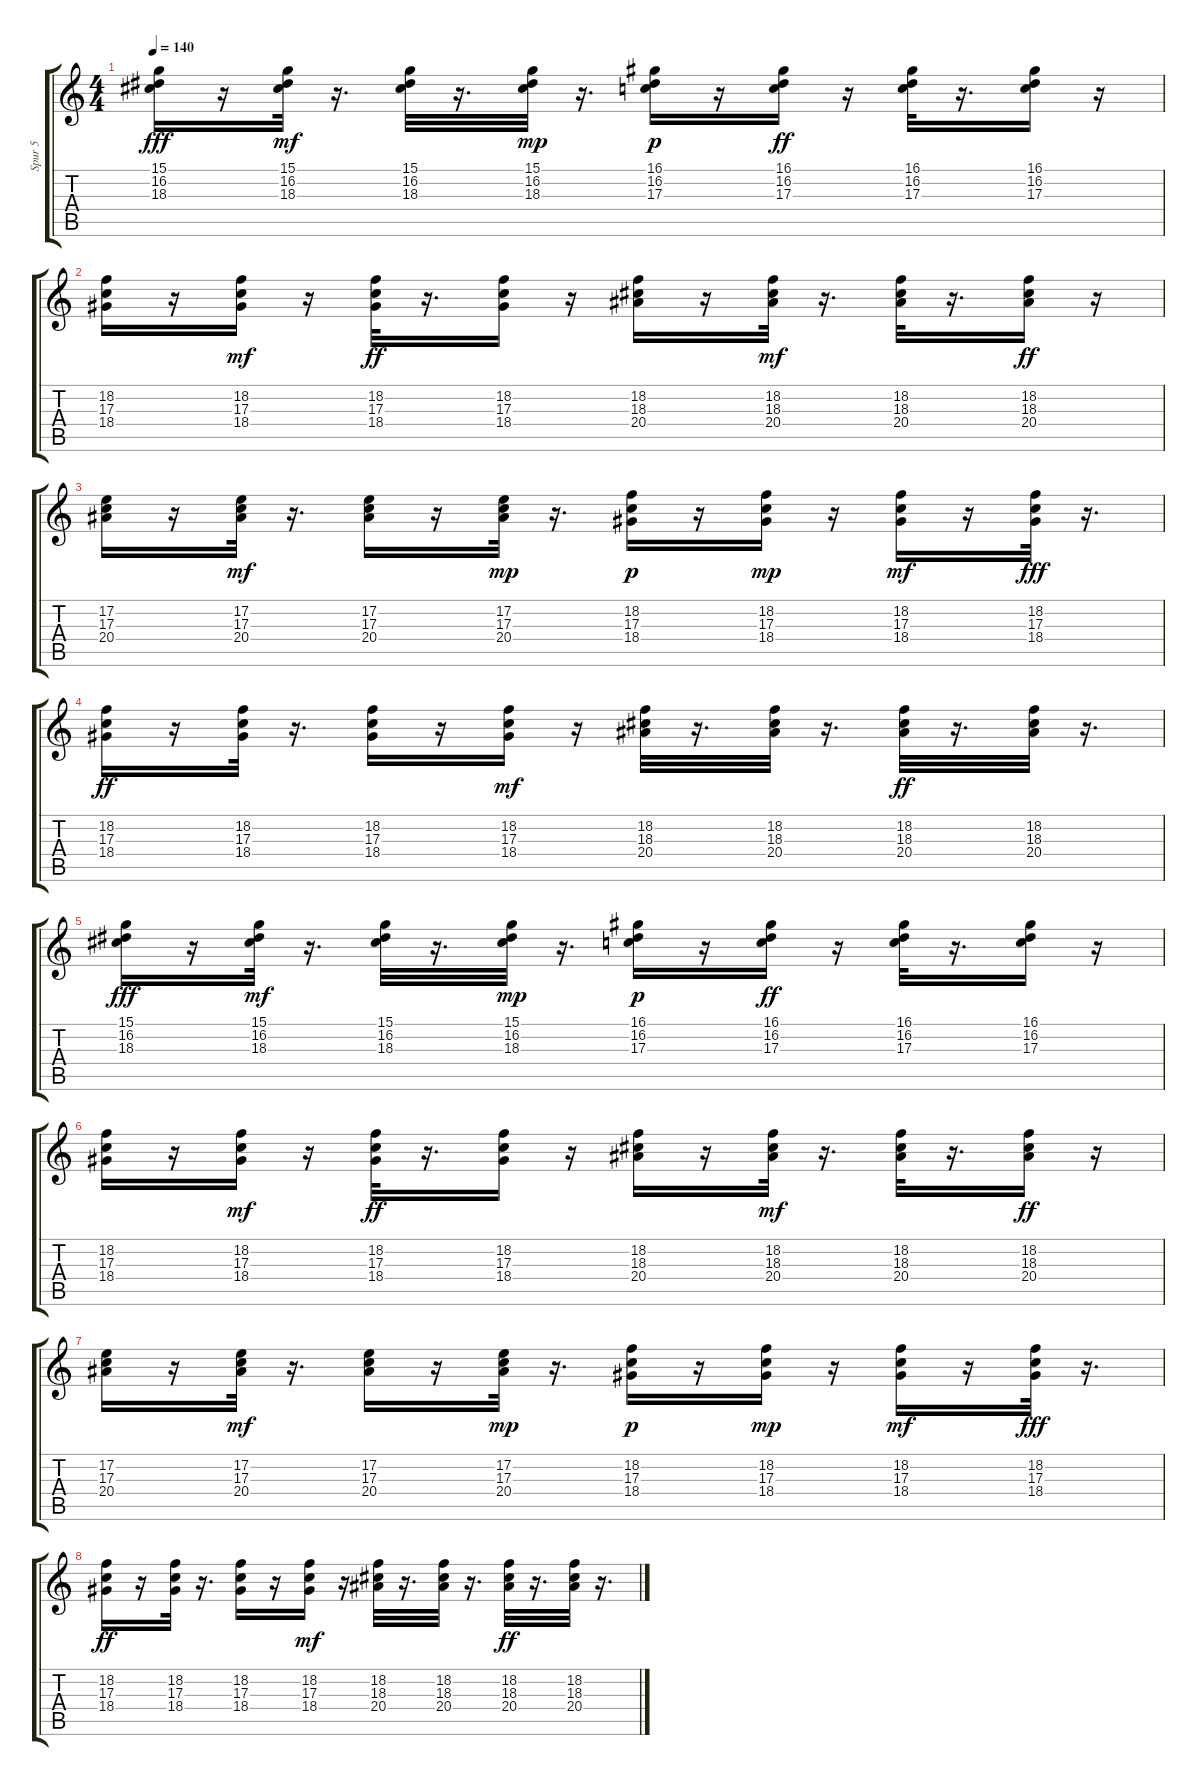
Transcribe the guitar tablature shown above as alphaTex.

\track ("Spur 5" "Spur 5") {instrument honkytonkpiano}
\staff {score tabs}
\tuning (E4 B3 G3 D3 A2 E2) {hide}
\ts (4 4)
\tempo 140
\clef g2
\ks c
(15.1 16.2 18.3).16{dy fff} r.16 (15.1 16.2 18.3).32{dy mf} r.16{d} (15.1 16.2 18.3).32 r.16{d} (15.1 16.2 18.3).32{dy mp} r.16{d} (16.1 16.2 17.3).16{dy p} r.16 (16.1 16.2 17.3).16{dy ff} r.16 (16.1 16.2 17.3).32 r.16{d} (16.1 16.2 17.3).16 r.16 |
(18.2 17.3 18.4).16 r.16 (18.2 17.3 18.4).16{dy mf} r.16 (18.2 17.3 18.4).32{dy ff} r.16{d} (18.2 17.3 18.4).16 r.16 (18.2 18.3 20.4).16 r.16 (18.2 18.3 20.4).32{dy mf} r.16{d} (18.2 18.3 20.4).32 r.16{d} (18.2 18.3 20.4).16{dy ff} r.16 |
(17.2 17.3 20.4).16 r.16 (17.2 17.3 20.4).32{dy mf} r.16{d} (17.2 17.3 20.4).16 r.16 (17.2 17.3 20.4).32{dy mp} r.16{d} (18.2 17.3 18.4).16{dy p} r.16 (18.2 17.3 18.4).16{dy mp} r.16 (18.2 17.3 18.4).16{dy mf} r.16 (18.2 17.3 18.4).32{dy fff} r.16{d} |
(18.2 17.3 18.4).16{dy ff} r.16 (18.2 17.3 18.4).32 r.16{d} (18.2 17.3 18.4).16 r.16 (18.2 17.3 18.4).16{dy mf} r.16 (18.2 18.3 20.4).32 r.16{d} (18.2 18.3 20.4).32 r.16{d} (18.2 18.3 20.4).32{dy ff} r.16{d} (18.2 18.3 20.4).32 r.16{d} |
(15.1 16.2 18.3).16{dy fff} r.16 (15.1 16.2 18.3).32{dy mf} r.16{d} (15.1 16.2 18.3).32 r.16{d} (15.1 16.2 18.3).32{dy mp} r.16{d} (16.1 16.2 17.3).16{dy p} r.16 (16.1 16.2 17.3).16{dy ff} r.16 (16.1 16.2 17.3).32 r.16{d} (16.1 16.2 17.3).16 r.16 |
(18.2 17.3 18.4).16 r.16 (18.2 17.3 18.4).16{dy mf} r.16 (18.2 17.3 18.4).32{dy ff} r.16{d} (18.2 17.3 18.4).16 r.16 (18.2 18.3 20.4).16 r.16 (18.2 18.3 20.4).32{dy mf} r.16{d} (18.2 18.3 20.4).32 r.16{d} (18.2 18.3 20.4).16{dy ff} r.16 |
(17.2 17.3 20.4).16 r.16 (17.2 17.3 20.4).32{dy mf} r.16{d} (17.2 17.3 20.4).16 r.16 (17.2 17.3 20.4).32{dy mp} r.16{d} (18.2 17.3 18.4).16{dy p} r.16 (18.2 17.3 18.4).16{dy mp} r.16 (18.2 17.3 18.4).16{dy mf} r.16 (18.2 17.3 18.4).32{dy fff} r.16{d} |
(18.2 17.3 18.4).16{dy ff} r.16 (18.2 17.3 18.4).32 r.16{d} (18.2 17.3 18.4).16 r.16 (18.2 17.3 18.4).16{dy mf} r.16 (18.2 18.3 20.4).32 r.16{d} (18.2 18.3 20.4).32 r.16{d} (18.2 18.3 20.4).32{dy ff} r.16{d} (18.2 18.3 20.4).32 r.16{d}
